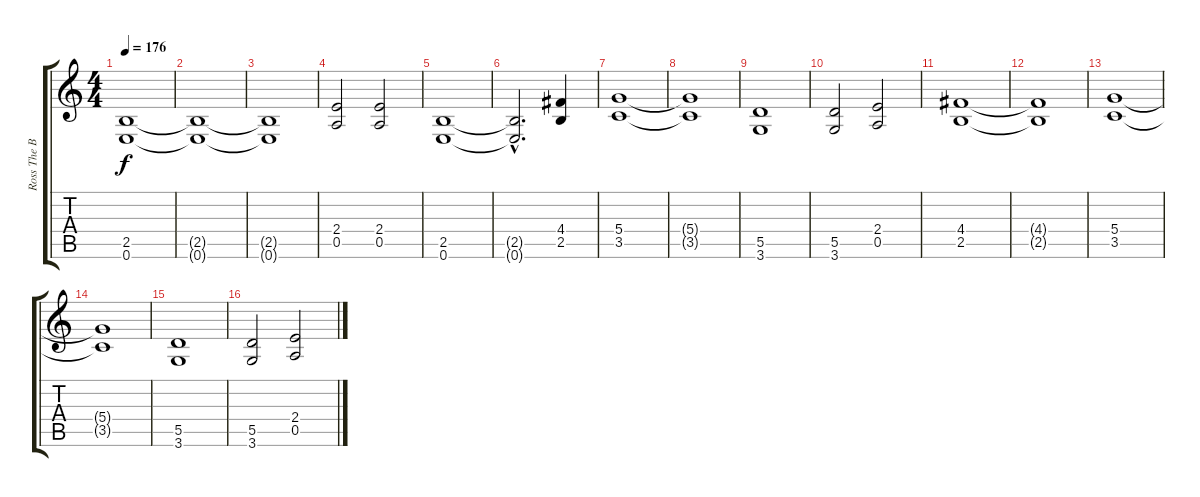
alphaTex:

\track ("Ross The Boss-Rhythm" "Ross The B") {instrument distortionguitar}
\staff {score tabs}
\tuning (E4 B3 G3 D3 A2 E2) {hide}
\ts (4 4)
\tempo 176
\clef g2
\ks c
(2.5{t} 0.6{t}).1{dy f} |
(2.5{t} 0.6{t}).1 |
(2.5{t} 0.6{t}).1 |
(2.4 0.5).2 (2.4 0.5).2 |
(2.5 0.6).1 |
(2.5{hac t} 0.6{hac t}).2{d} (4.4 2.5).4 |
(5.4 3.5).1 |
(5.4{t} 3.5{t}).1 |
(5.5 3.6).1 |
(5.5 3.6).2 (2.4 0.5).2 |
(4.4 2.5).1 |
(4.4{t} 2.5{t}).1 |
(5.4 3.5).1 |
(5.4{t} 3.5{t}).1 |
(5.5 3.6).1 |
(5.5 3.6).2 (2.4 0.5).2
